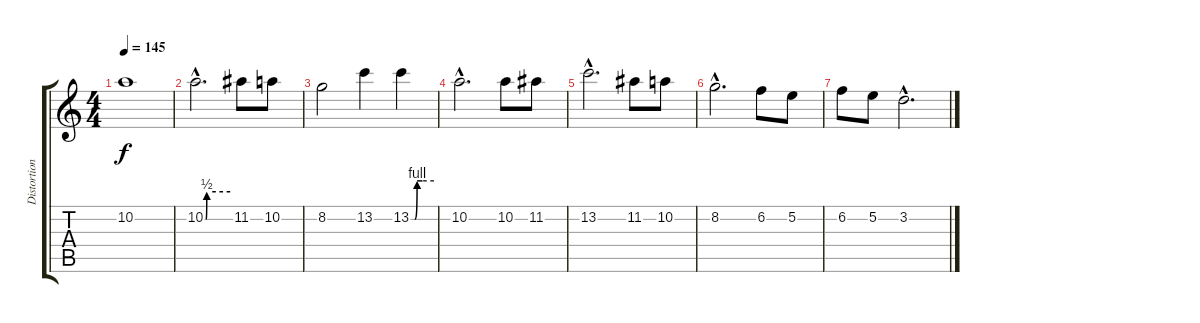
\track ("Distortion Guitar" "Distortion") {instrument distortionguitar}
\staff {score tabs}
\tuning (E4 B3 G3 D3 A2 E2) {hide}
\ts (4 4)
\tempo 145
\clef g2
\ks c
10.2.1{dy f} |
10.2{be (custom 0 0 2 0 4 2 60 2) hac}.2{d} 11.2.8 10.2.8 |
8.2.2 13.2.4 13.2{be (custom 0 0 10 0 16 4 30 4 60 4)}.4 |
10.2{hac}.2{d} 10.2.8 11.2.8 |
13.2{hac}.2{d} 11.2.8 10.2.8 |
8.2{hac}.2{d} 6.2.8 5.2.8 |
6.2.8 5.2.8 3.2{hac}.2{d}
